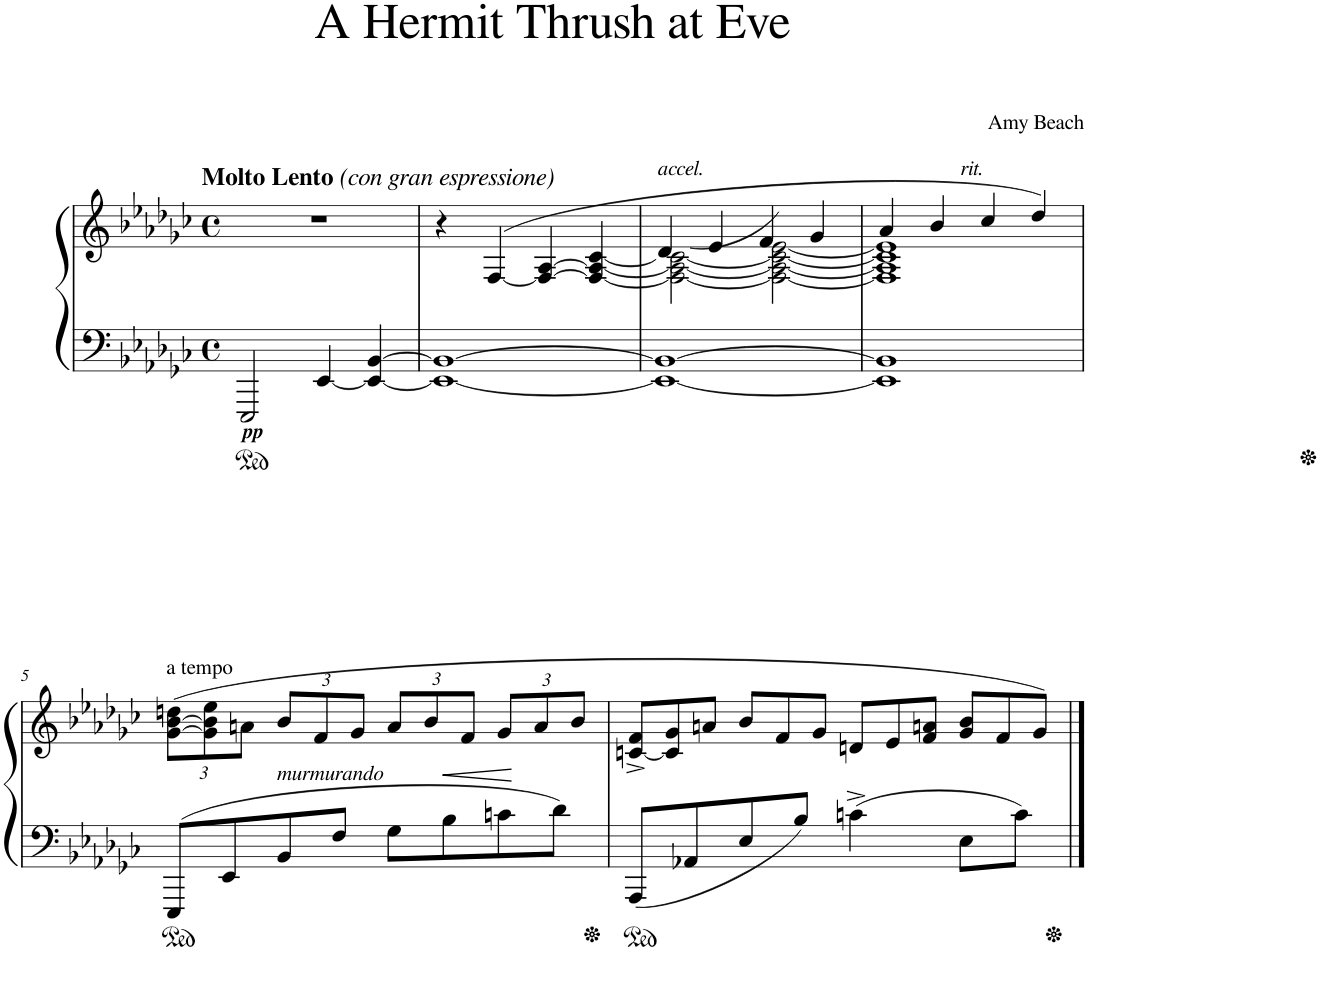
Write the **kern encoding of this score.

**kern	**kern
*part1	*part1
*staff2	*staff1
*I"Piano	*
*I'Pno.	*
*clefF4	*clefG2
*k[b-e-a-d-g-c-]	*k[b-e-a-d-g-c-]
*M4/4	*M4/4
*met(c)	*met(c)
=1	=1
!	!LO:TX:a:B:t=Molto Lento
!	!LO:TX:a:i:t=(con gran espressione)
!LO:TX:b:Bi:t=pp	!
2EEE-/	1r
[4EE-/	.
4EE-/_ [4BB-/	.
=2	=2
1EE-_ 1BB-_	4r
.	([4F/
.	4F/_ [4A-/
.	4F/_ 4A-/_ [<4c-/
=3	=3
*	*^
!	!LO:TX:a:i:t=accel.	!
1EE-_ 1BB-_	4d-/	(<2F\_ 2A-\_ 2c-\_
.	4e-/	.
.	(4f/	2F\_ 2A-\_ 2c-\_ [2e-\
.	4g-/	.
=4	=4	=4
1EE-] 1BB-]	4a-/	1F] 1A-] 1c-] 1e-]
!	!LO:TX:a:i:t=rit.	!
.	4b-/	.
.	4cc-/	.
.	4dd-/)	.
*	*v	*v
!!LO:LB:g=z
=5	=5
*	*Xbrackettup
!	!LO:TX:a:t=a tempo
8EEE-/L	([>12g-\ [12b-\ 12ddn\L
.	12g-\] 12b-\] 12ee-\
8EE-/	.
.	12an\J
!LO:TX:a:i:t=murmurando	!
8BB-/	12b-/L
.	12f/
8F/J	.
.	12g-/J
8G-\L	12a/L
.	12b-/
8B-\	.
.	12f/J
8cn\	12g-/L
.	12a/
8d-\J)	.
.	12b-/J
=6	=6
*	*Xtuplet
8AAA-/L	[12cn/^ 12f/^L
.	12c/] 12g-/
8AA-X/	.
.	12an/J
8E-/	12b-/L
.	12f/
8B-/J	.
.	12g-/J
4cn^\	12dn/L
.	12e-/
.	12f/ 12an/J
8E-\L	12g-/ 12b-/L
.	12f/
8c\J	.
.	12g-/J)
==	==
*-	*-
